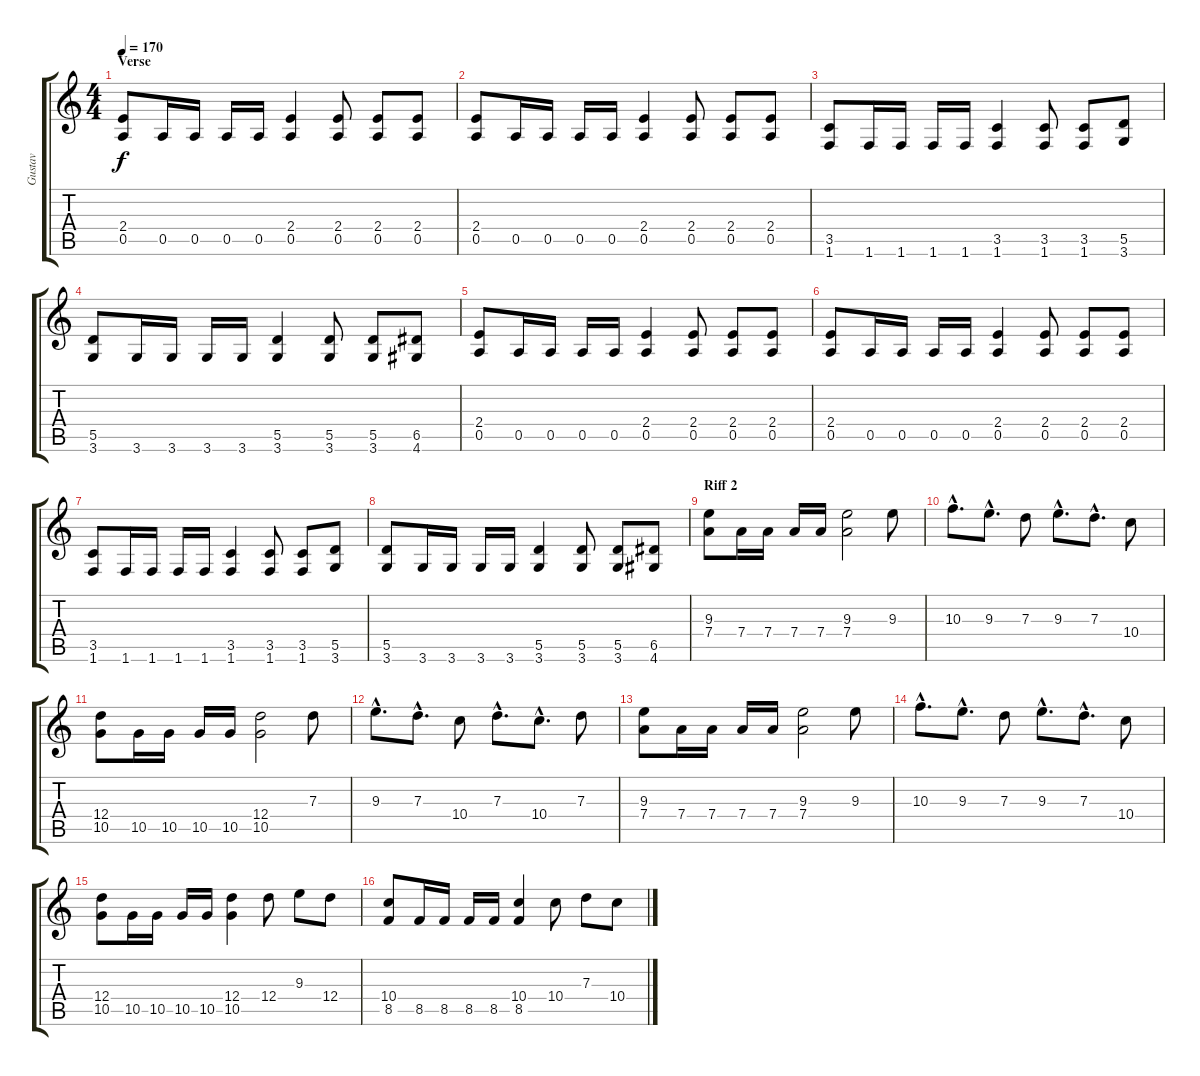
\track ("Gustav" "Gustav") {instrument overdrivenguitar}
\staff {score tabs}
\tuning (E4 B3 G3 D3 A2 E2) {hide}
\ts (4 4)
\section ("" "Verse")
\tempo 170
\clef g2
\ks c
(2.4 0.5).8{dy f} 0.5.16 0.5.16 0.5.16 0.5.16 (2.4 0.5).4 (2.4 0.5).8 (2.4 0.5).8 (2.4 0.5).8 |
(2.4 0.5).8 0.5.16 0.5.16 0.5.16 0.5.16 (2.4 0.5).4 (2.4 0.5).8 (2.4 0.5).8 (2.4 0.5).8 |
(3.5 1.6).8 1.6.16 1.6.16 1.6.16 1.6.16 (3.5 1.6).4 (3.5 1.6).8 (3.5 1.6).8 (5.5 3.6).8 |
(5.5 3.6).8 3.6.16 3.6.16 3.6.16 3.6.16 (5.5 3.6).4 (5.5 3.6).8 (5.5 3.6).8 (6.5 4.6).8 |
(2.4 0.5).8 0.5.16 0.5.16 0.5.16 0.5.16 (2.4 0.5).4 (2.4 0.5).8 (2.4 0.5).8 (2.4 0.5).8 |
(2.4 0.5).8 0.5.16 0.5.16 0.5.16 0.5.16 (2.4 0.5).4 (2.4 0.5).8 (2.4 0.5).8 (2.4 0.5).8 |
(3.5 1.6).8 1.6.16 1.6.16 1.6.16 1.6.16 (3.5 1.6).4 (3.5 1.6).8 (3.5 1.6).8 (5.5 3.6).8 |
(5.5 3.6).8 3.6.16 3.6.16 3.6.16 3.6.16 (5.5 3.6).4 (5.5 3.6).8 (5.5 3.6).8 (6.5 4.6).8 |
\section ("" "Riff 2")
(9.3 7.4).8 7.4.16 7.4.16 7.4.16 7.4.16 (9.3 7.4).2 9.3.8 |
10.3{hac}.8{d} 9.3{hac}.8{d} 7.3.8 9.3{hac}.8{d} 7.3{hac}.8{d} 10.4.8 |
(12.4 10.5).8 10.5.16 10.5.16 10.5.16 10.5.16 (12.4 10.5).2 7.3.8 |
9.3{hac}.8{d} 7.3{hac}.8{d} 10.4.8 7.3{hac}.8{d} 10.4{hac}.8{d} 7.3.8 |
(9.3 7.4).8 7.4.16 7.4.16 7.4.16 7.4.16 (9.3 7.4).2 9.3.8 |
10.3{hac}.8{d} 9.3{hac}.8{d} 7.3.8 9.3{hac}.8{d} 7.3{hac}.8{d} 10.4.8 |
(12.4 10.5).8 10.5.16 10.5.16 10.5.16 10.5.16 (12.4 10.5).4 12.4.8 9.3.8 12.4.8 |
(10.4 8.5).8 8.5.16 8.5.16 8.5.16 8.5.16 (10.4 8.5).4 10.4.8 7.3.8 10.4.8
